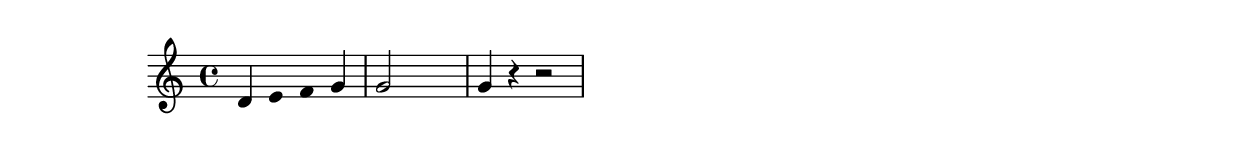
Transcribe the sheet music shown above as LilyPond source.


fixB = { \override Stem #'transparent = ##t  }  
fixC = { \override Stem #'transparent = ##f  } 
\relative c' {
d4 \fixB e  f \fixC g  g2 \hideNotes a \unHideNotes g4 r r2
}



